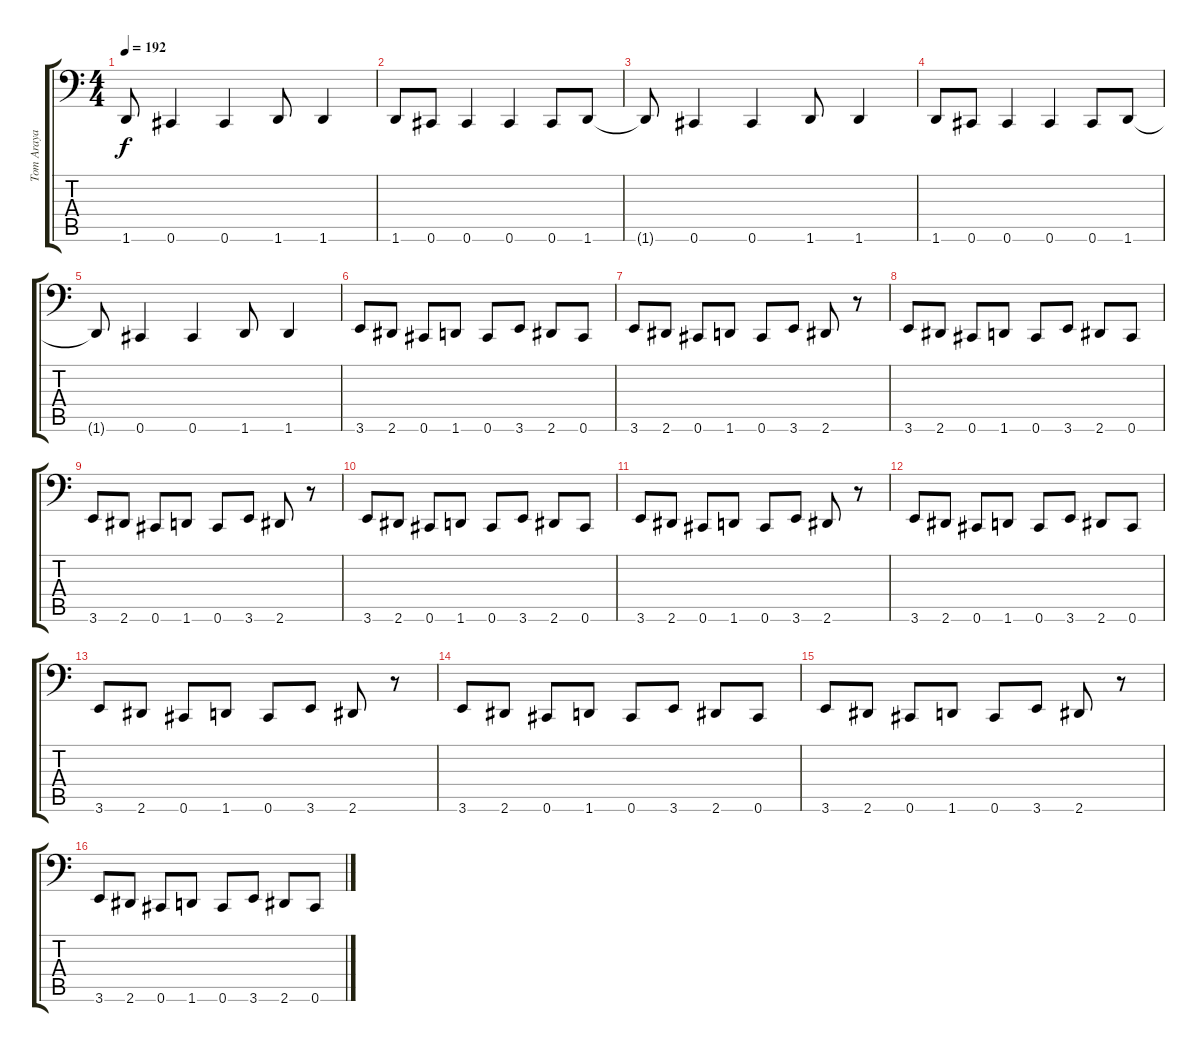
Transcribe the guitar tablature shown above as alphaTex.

\track ("Tom Araya" "Tom Araya") {instrument electricbasspick}
\staff {score tabs}
\tuning (Db3 Ab2 E2 B1 Gb1 Db1) {hide}
\ts (4 4)
\tempo 192
\clef f4
\ks c
1.6{t}.8{dy f} 0.6.4 0.6.4 1.6.8 1.6.4 |
1.6.8 0.6.8 0.6.4 0.6.4 0.6.8 1.6.8 |
1.6{t}.8 0.6.4 0.6.4 1.6.8 1.6.4 |
1.6.8 0.6.8 0.6.4 0.6.4 0.6.8 1.6.8 |
1.6{t}.8 0.6.4 0.6.4 1.6.8 1.6.4 |
3.6.8 2.6.8 0.6.8 1.6.8 0.6.8 3.6.8 2.6.8 0.6.8 |
3.6.8 2.6.8 0.6.8 1.6.8 0.6.8 3.6.8 2.6.8 r.8 |
3.6.8 2.6.8 0.6.8 1.6.8 0.6.8 3.6.8 2.6.8 0.6.8 |
3.6.8 2.6.8 0.6.8 1.6.8 0.6.8 3.6.8 2.6.8 r.8 |
3.6.8 2.6.8 0.6.8 1.6.8 0.6.8 3.6.8 2.6.8 0.6.8 |
3.6.8 2.6.8 0.6.8 1.6.8 0.6.8 3.6.8 2.6.8 r.8 |
3.6.8 2.6.8 0.6.8 1.6.8 0.6.8 3.6.8 2.6.8 0.6.8 |
3.6.8 2.6.8 0.6.8 1.6.8 0.6.8 3.6.8 2.6.8 r.8 |
3.6.8 2.6.8 0.6.8 1.6.8 0.6.8 3.6.8 2.6.8 0.6.8 |
3.6.8 2.6.8 0.6.8 1.6.8 0.6.8 3.6.8 2.6.8 r.8 |
3.6.8 2.6.8 0.6.8 1.6.8 0.6.8 3.6.8 2.6.8 0.6.8
